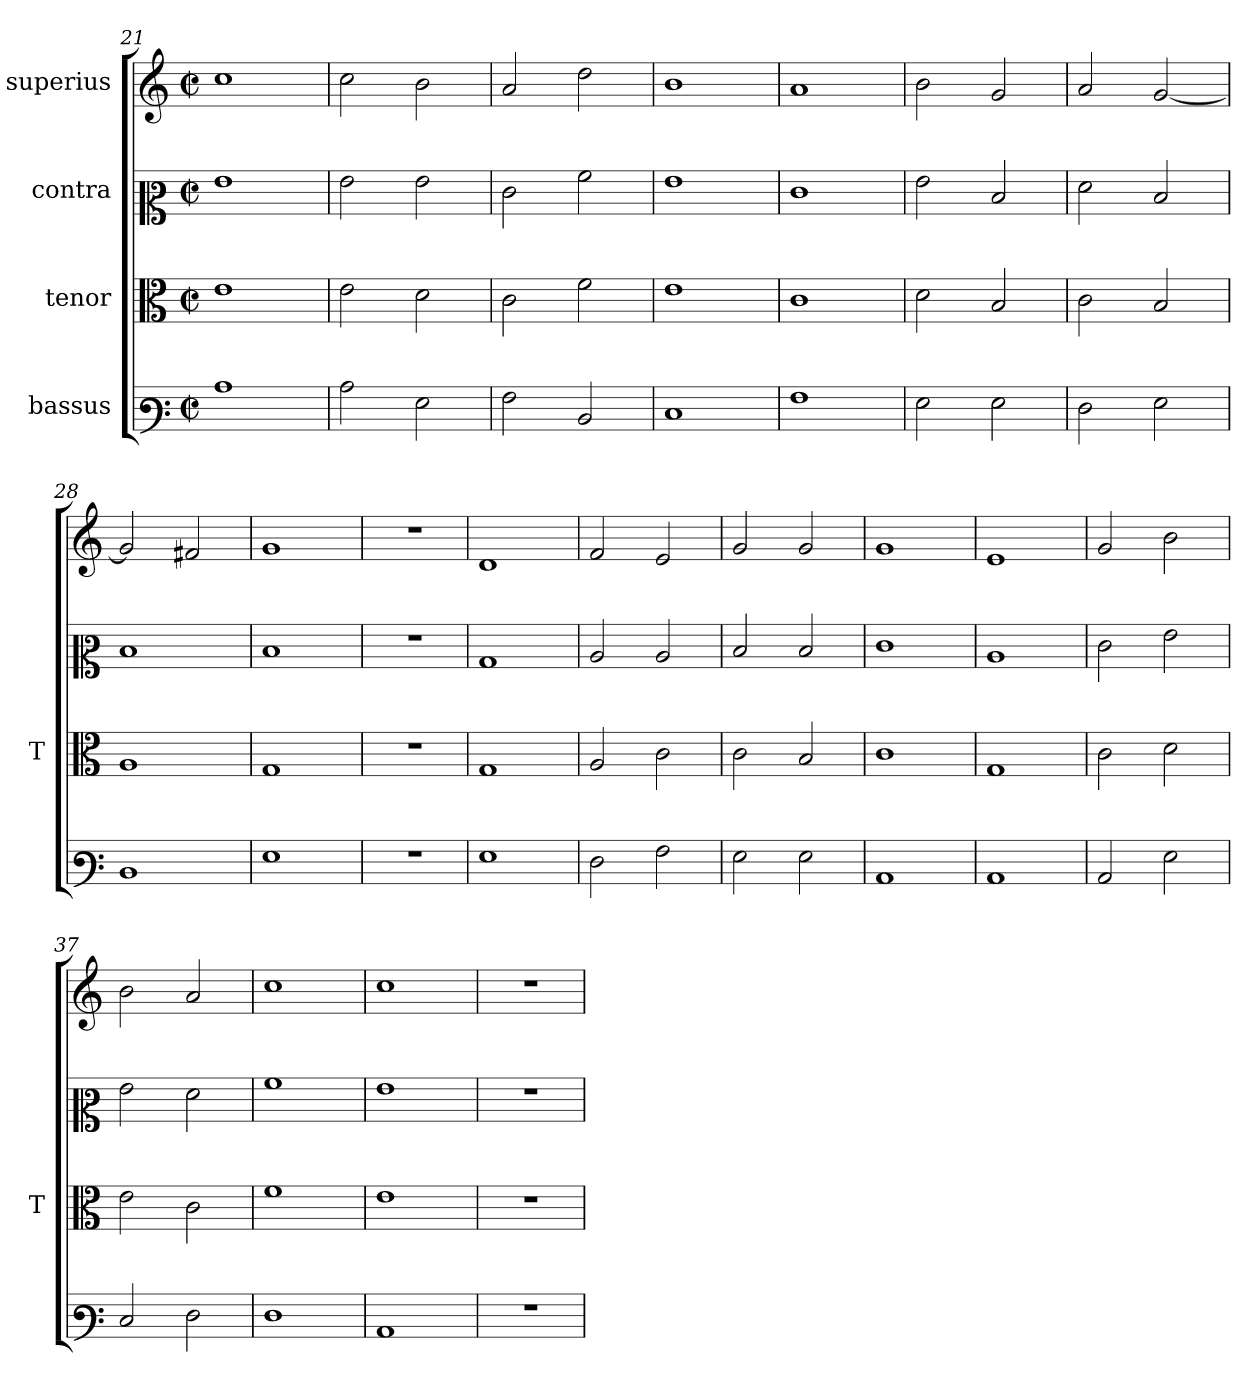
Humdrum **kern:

**kern	**kern	**kern	**kern
*part4	*part3	*part2	*part1
*staff4	*staff3	*staff2	*staff1
*I"bassus	*I"tenor	*I"contra	*I"superius
*	*I'T	*	*
*clefF3	*clefC3	*clefC2	*clefG2
*M2/2	*M2/2	*M2/2	*M2/2
*met(c|)	*met(c|)	*met(c|)	*met(c|)
=21	=21	=21	=21
1c	1e	1g	1cc
=22	=22	=22	=22
2c	2e	2g	2cc
2G	2d	2g	2b
=23	=23	=23	=23
2A	2c	2e	2a
2D	2f	2a	2dd
=24	=24	=24	=24
1E	1e	1g	1b
=25	=25	=25	=25
1A	1c	1e	1a
=26	=26	=26	=26
2G	2d	2g	2b
2G	2B	2d	2g
=27	=27	=27	=27
2F	2c	2f	2a
2G	2B	2d	[2g
=28	=28	=28	=28
1D	1A	1d	2g]
.	.	.	2f#X
=29	=29	=29	=29
1G	1G	1d	1g
=30	=30	=30	=30
1r	1r	1r	1r
=31	=31	=31	=31
1G	1G	1B	1d
=32	=32	=32	=32
2F	2A	2c	2f
2A	2c	2c	2e
=33	=33	=33	=33
2G	2c	2d	2g
2G	2B	2d	2g
=34	=34	=34	=34
1C	1c	1e	1g
=35	=35	=35	=35
1C	1G	1c	1e
=36	=36	=36	=36
2C	2c	2e	2g
2G	2d	2g	2b
=37	=37	=37	=37
2E	2e	2g	2b
2F	2c	2f	2a
=38	=38	=38	=38
1F	1f	1a	1cc
=39	=39	=39	=39
1C	1e	1g	1cc
=40	=40	=40	=40
1r	1r	1r	1r
=	=	=	=
*-	*-	*-	*-
